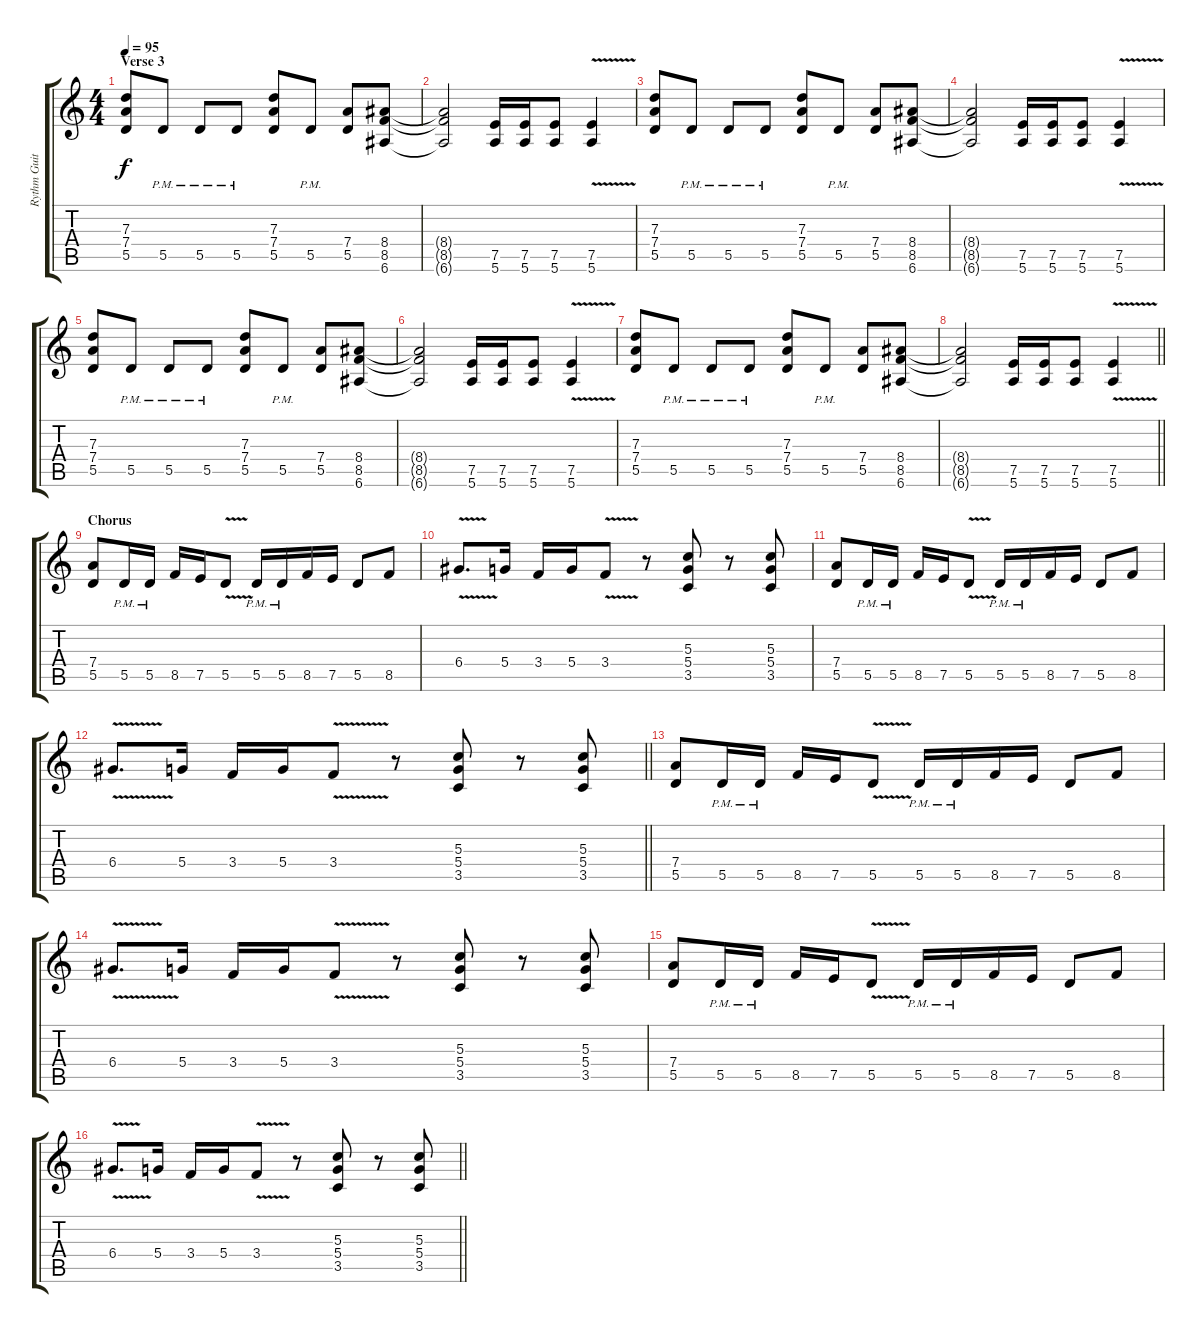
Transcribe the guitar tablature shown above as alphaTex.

\track ("Rythm Guitar" "Rythm Guit") {instrument distortionguitar}
\staff {score tabs}
\tuning (E4 B3 G3 D3 A2 E2) {hide}
\ts (4 4)
\section ("" "Verse 3")
\tempo 95
\clef g2
\ks c
(7.3 7.4 5.5).8{dy f} 5.5{pm}.8 5.5{pm}.8 5.5{pm}.8 (7.3 7.4 5.5).8 5.5{pm}.8 (7.4 5.5).8 (8.4 8.5 6.6).8 |
(8.4{t} 8.5{t} 6.6{t}).2 (7.5 5.6).16 (7.5 5.6).16 (7.5 5.6).8 (7.5{v} 5.6{v}).4 |
(7.3 7.4 5.5).8 5.5{pm}.8 5.5{pm}.8 5.5{pm}.8 (7.3 7.4 5.5).8 5.5{pm}.8 (7.4 5.5).8 (8.4 8.5 6.6).8 |
(8.4{t} 8.5{t} 6.6{t}).2 (7.5 5.6).16 (7.5 5.6).16 (7.5 5.6).8 (7.5{v} 5.6{v}).4 |
(7.3 7.4 5.5).8 5.5{pm}.8 5.5{pm}.8 5.5{pm}.8 (7.3 7.4 5.5).8 5.5{pm}.8 (7.4 5.5).8 (8.4 8.5 6.6).8 |
(8.4{t} 8.5{t} 6.6{t}).2 (7.5 5.6).16 (7.5 5.6).16 (7.5 5.6).8 (7.5{v} 5.6{v}).4 |
(7.3 7.4 5.5).8 5.5{pm}.8 5.5{pm}.8 5.5{pm}.8 (7.3 7.4 5.5).8 5.5{pm}.8 (7.4 5.5).8 (8.4 8.5 6.6).8 |
\barLineRight lightlight
(8.4{t} 8.5{t} 6.6{t}).2 (7.5 5.6).16 (7.5 5.6).16 (7.5 5.6).8 (7.5{v} 5.6{v}).4 |
\section ("" "Chorus")
(7.4 5.5).8 5.5{pm}.16 5.5{pm}.16 8.5.16 7.5.16 5.5{v}.8 5.5{pm}.16 5.5{pm}.16 8.5.16 7.5.16 5.5.8 8.5.8 |
6.4{v}.8{d} 5.4.16 3.4.16 5.4.16 3.4{v}.8 r.8 (5.3 5.4 3.5).8 r.8 (5.3 5.4 3.5).8 |
(7.4 5.5).8 5.5{pm}.16 5.5{pm}.16 8.5.16 7.5.16 5.5{v}.8 5.5{pm}.16 5.5{pm}.16 8.5.16 7.5.16 5.5.8 8.5.8 |
\barLineRight lightlight
6.4{v}.8{d} 5.4.16 3.4.16 5.4.16 3.4{v}.8 r.8 (5.3 5.4 3.5).8 r.8 (5.3 5.4 3.5).8 |
(7.4 5.5).8 5.5{pm}.16 5.5{pm}.16 8.5.16 7.5.16 5.5{v}.8 5.5{pm}.16 5.5{pm}.16 8.5.16 7.5.16 5.5.8 8.5.8 |
6.4{v}.8{d} 5.4.16 3.4.16 5.4.16 3.4{v}.8 r.8 (5.3 5.4 3.5).8 r.8 (5.3 5.4 3.5).8 |
(7.4 5.5).8 5.5{pm}.16 5.5{pm}.16 8.5.16 7.5.16 5.5{v}.8 5.5{pm}.16 5.5{pm}.16 8.5.16 7.5.16 5.5.8 8.5.8 |
\barLineRight lightlight
6.4{v}.8{d} 5.4.16 3.4.16 5.4.16 3.4{v}.8 r.8 (5.3 5.4 3.5).8 r.8 (5.3 5.4 3.5).8
